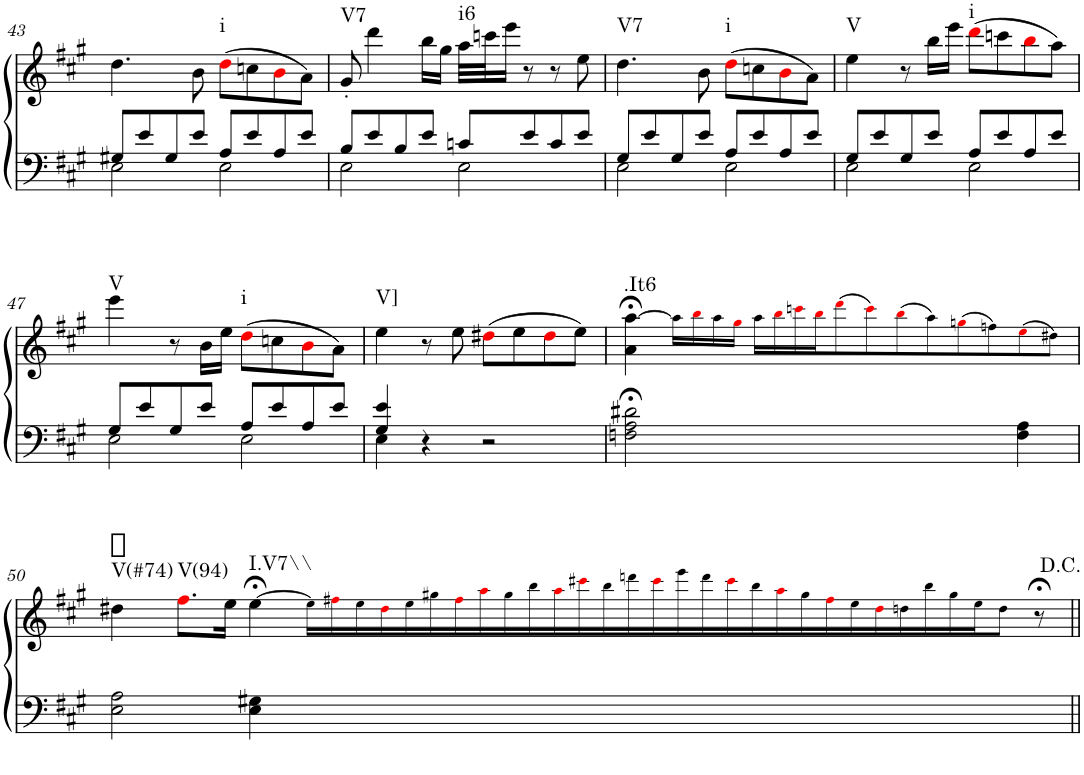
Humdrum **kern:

**kern	**kern	**harte
*part1	*part1	*part1
*staff2	*staff1	*
*I"Piano	*	*
*I'Pno.	*	*
!!LO:PB:g=z
*clefF4	*clefG2	*
*k[f#c#g#]	*k[f#c#g#]	*
*A:	*A:	*
*M2/2	*M2/2	*
*met(c|)	*met(c|)	*
=43	=43	=43
*^	*	*
8G#X/L	2E\	4.dd\	.
8e/	.	.	.
8G#/	.	.	.
8e/J	.	8b\	.
!	!	!	!LO:H:kt=i
8A/L	2E\	(8ddi\L	N
8e/	.	8ccn\	.
8A/	.	8bi\	.
8e/J	.	8a\J)	.
=44	=44	=44	=44
!	!	!	!LO:H:kt=V7
8B/L	2E\	8g#'/	N
8e/	.	4ddd\	.
8B/	.	.	.
8e/J	.	16bb\LL	.
.	.	16gg#\JJ	.
!	!	!	!LO:H:kt=i6
8cn/L	2E\	32aa\LLL	N
.	.	32cccn\J	.
.	.	16eee\JJ	.
8e/	.	8r	.
8c/	.	8r	.
8e/J	.	8ee\	.
=45	=45	=45	=45
!	!	!	!LO:H:kt=V7
8G#/L	2E\	4.dd\	N
8e/	.	.	.
8G#/	.	.	.
8e/J	.	8b\	.
!	!	!	!LO:H:kt=i
8A/L	2E\	(8ddi\L	N
8e/	.	8ccn\	.
8A/	.	8bi\	.
8e/J	.	8a\J)	.
=46	=46	=46	=46
!	!	!	!LO:H:kt=V
8G#/L	2E\	4ee\	N
8e/	.	.	.
8G#/	.	8r	.
8e/J	.	16bb\LL	.
.	.	16eee\JJ	.
!	!	!	!LO:H:kt=i
8A/L	2E\	(8dddi\L	N
8e/	.	8cccn\	.
8A/	.	8bbi\	.
8e/J	.	8aa\J)	.
!!LO:LB:g=z
=47	=47	=47	=47
!	!	!	!LO:H:kt=V
8G#/L	2E\	4eee\	N
8e/	.	.	.
8G#/	.	8r	.
8e/J	.	16b\LL	.
.	.	16ee\JJ	.
!	!	!	!LO:H:kt=i
8A/L	2E\	(8ddi\L	N
8e/	.	8ccn\	.
8A/	.	8bi\	.
8e/J	.	8a\J)	.
=48	=48	=48	=48
!	!	!	!LO:H:kt=V]
4G#/ 4e/	4E\	4ee\	N
4r	4ryy	8r	.
.	.	8ee\	.
2r	2ryy	(8dd#Xi\L	.
.	.	8ee\	.
.	.	8dd#i\	.
.	.	8ee\J)	.
*v	*v	*	*
=49	=49	=49
!	!	!LO:H:kt=.It6
2Fn\;< 2A\;< 2d#X\;<	4a\;< [>4aa\;<	N
.	16aa!\LL]	.
.	16bb!i\	.
.	16aa!\	.
.	16gg#!i\JJ	.
2ryy	16aa!\LL	.
.	16bb!i\	.
.	16cccn!i\	.
.	16bb!i\J	.
.	(8ddd!i\	.
.	8ccc!i\)	.
2ryy	(8bb!i\	.
.	8aa!\)	.
.	(8ggn!i\	.
.	8ffn!\)	.
4F\ 4A\	(8ee!i\	.
.	8dd#X!\J)	.
!!LO:LB:g=z
=50	=50	=50
!	!	!LO:H:kt=V(#74)
2E\ 2A\	4dd#X\	N
!	!	!LO:H:kt=V(94)
.	8.ff#i\L	N
.	16ee\Jk	.
!	!	!LO:H:kt=I.V7\\
4E\ 4G#X\	[>4ee;<\	N
4ryy	16ee!\LL]	.
.	16ff#X!i\	.
.	16ee!\	.
.	16dd#!i\	.
1ryy	16ee!\	.
.	16gg#X!\	.
.	16ff#!i\	.
.	16aa!i\	.
.	16gg#!\	.
.	16bb!\	.
.	16aa!i\	.
.	16ccc#X!i\	.
.	16bb!\	.
.	16dddn!\	.
.	16ccc#!i\	.
.	16eee!\	.
.	16ddd!\	.
.	16ccc#!i\	.
.	16bb!\	.
.	16aa!i\	.
2ryy	16gg#!\	.
.	16ff#!i\	.
.	16ee!\	.
.	16dd#!i\	.
.	16ddn!\	.
.	16bb!\	.
.	16gg#!\	.
.	16ee!\J	.
4ryy	8dd!\J	.
.	8r;<	.
=||	=||	=||
*-	*-	*-
